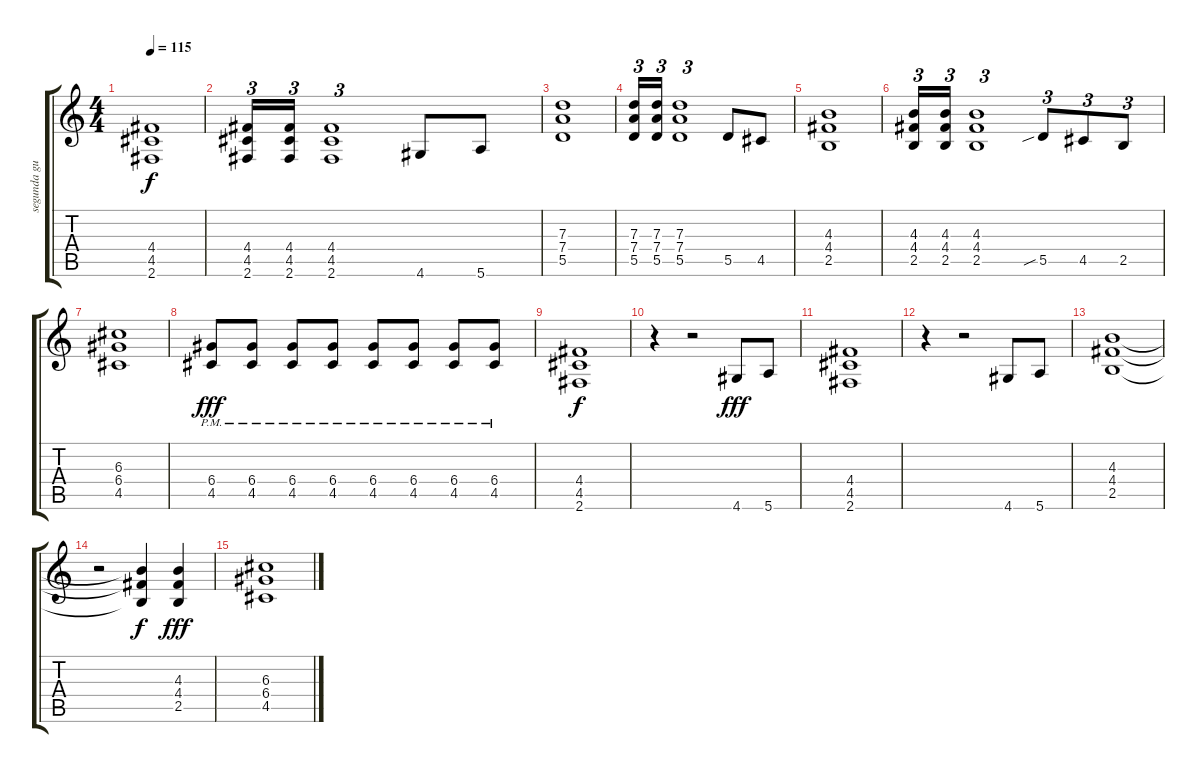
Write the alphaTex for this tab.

\track ("segunda guitarra" "segunda gu") {instrument distortionguitar}
\staff {score tabs}
\tuning (E4 B3 G3 D3 A2 E2) {hide}
\ts (4 4)
\tempo 115
\clef g2
\ks c
(4.4 4.5 2.6).1{dy f} |
(4.4 4.5 2.6).16{tu (3 2)} (4.4 4.5 2.6).16{tu (3 2)} (4.4 4.5 2.6).1{tu (3 2)} 4.6.8 5.6.8 |
(7.3 7.4 5.5).1 |
(7.3 7.4 5.5).16{tu (3 2)} (7.3 7.4 5.5).16{tu (3 2)} (7.3 7.4 5.5).1{tu (3 2)} 5.5.8 4.5.8 |
(4.3 4.4 2.5).1 |
(4.3 4.4 2.5).16{tu (3 2)} (4.3 4.4 2.5).16{tu (3 2)} (4.3 4.4 2.5).1{tu (3 2)} 5.5{sib}.8{tu (3 2)} 4.5.8{tu (3 2)} 2.5.8{tu (3 2)} |
(6.3 6.4 4.5).1 |
(6.4 4.5{pm}).8{dy fff} (6.4 4.5{pm}).8 (6.4 4.5{pm}).8 (6.4 4.5{pm}).8 (6.4 4.5{pm}).8 (6.4 4.5{pm}).8 (6.4 4.5{pm}).8 (6.4 4.5{pm}).8 |
(4.4 4.5 2.6).1{dy f} |
r.4 r.2 4.6.8{dy fff} 5.6.8 |
(4.4 4.5 2.6).1 |
r.4 r.2 4.6.8 5.6.8 |
(4.3 4.4 2.5).1 |
r.2 (4.3{t} 4.4{t} 2.5{t}).4{dy f} (4.3 4.4 2.5).4{dy fff} |
(6.3 6.4 4.5).1
